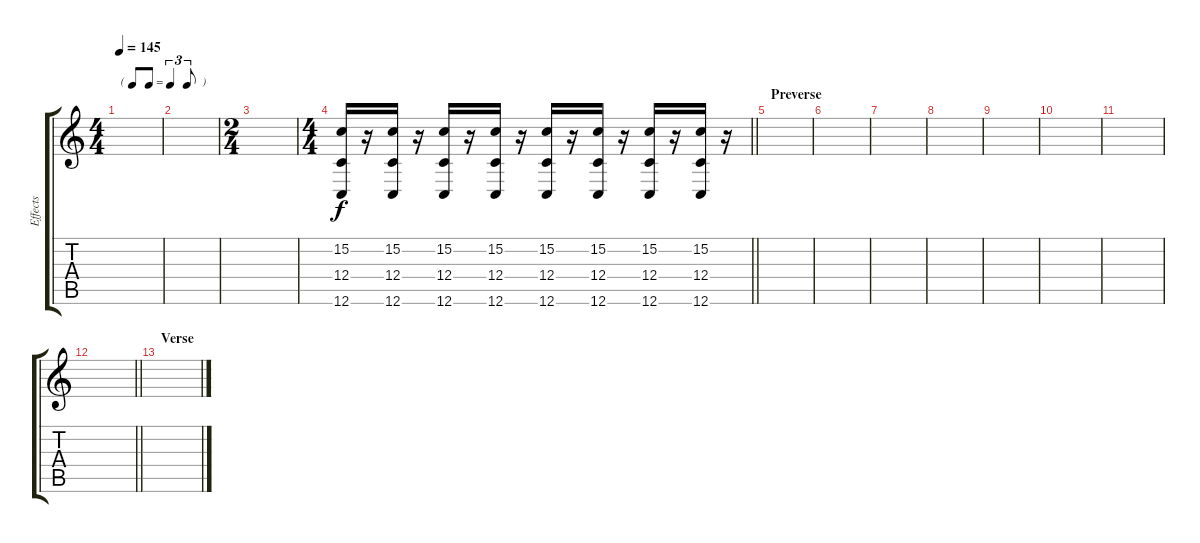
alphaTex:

\track ("Effects" "Effects") {instrument synthstrings1}
\staff {score tabs}
\tuning (D4 A3 F3 C3 G2 C2) {hide}
\ts (4 4)
\tf triplet8th
\tempo 145
\clef g2
\ks c
|
|
\ts (2 4)
|
\ts (4 4)
\barLineRight lightlight
(15.2 12.4 12.6).16{volume 1 instrument blownbottle} r.16{volume 0} (15.2 12.4 12.6).16{volume 3} r.16{volume 0} (15.2 12.4 12.6).16{volume 5} r.16{volume 0} (15.2 12.4 12.6).16{volume 7} r.16{volume 0} (15.2 12.4 12.6).16{volume 9} r.16{volume 0} (15.2 12.4 12.6).16{volume 11} r.16{volume 0} (15.2 12.4 12.6).16{volume 13} r.16{volume 0} (15.2 12.4 12.6).16{volume 16} r.16{volume 0} |
\section ("" "Preverse")
|
|
|
|
|
|
|
\barLineRight lightlight
|
\section ("" "Verse")
